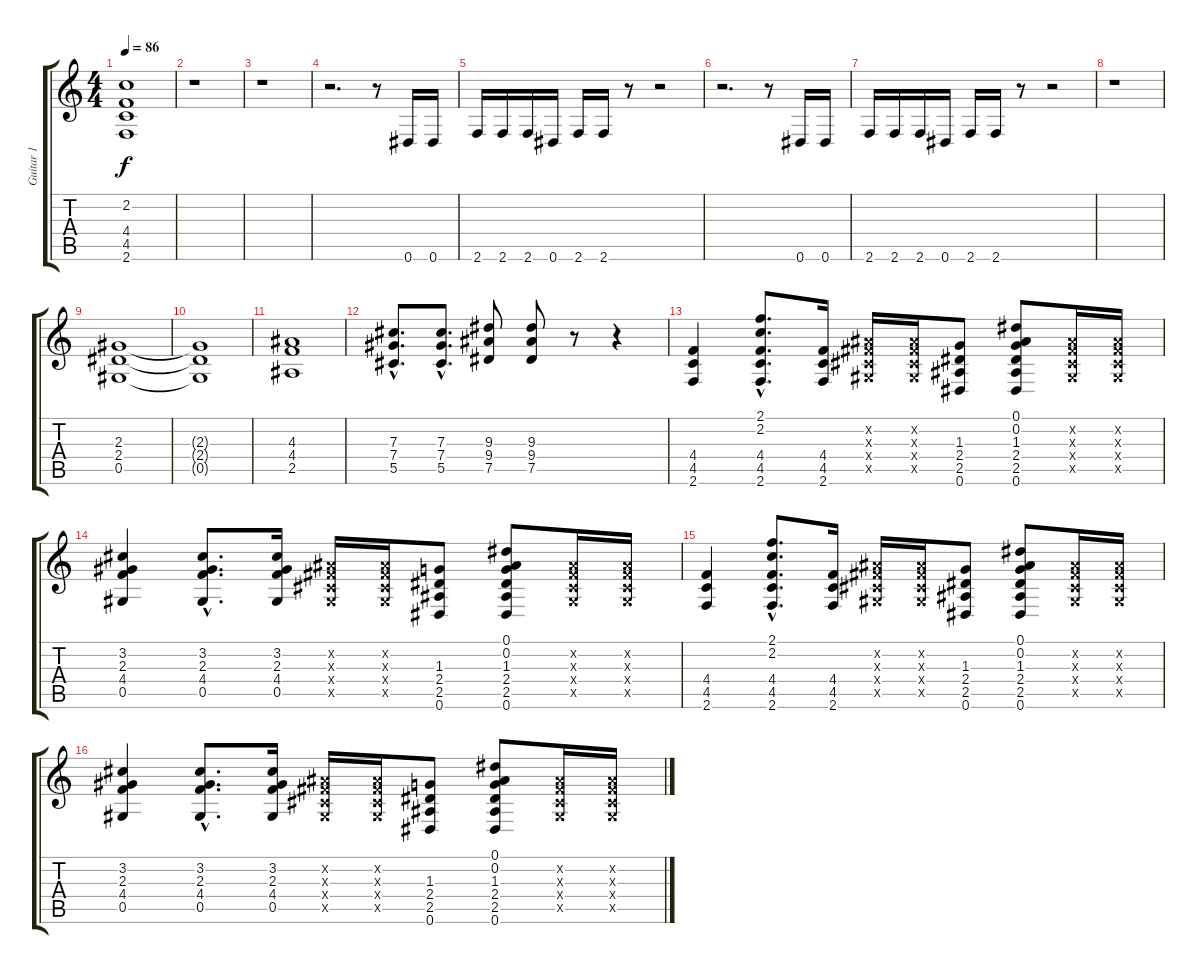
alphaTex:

\track ("Guitar 1" "Guitar 1") {instrument overdrivenguitar}
\staff {score tabs}
\tuning (Eb4 Bb3 Gb3 Db3 Ab2 Eb2) {hide}
\ts (4 4)
\tempo 86
\clef g2
\ks c
(2.2 4.4 4.5 2.6).1{dy f} |
r.1 |
r.1 |
r.2{d} r.8 0.6.16 0.6.16 |
2.6.16 2.6.16 2.6.16 0.6.16 2.6.16 2.6.16 r.8 r.2 |
r.2{d} r.8 0.6.16 0.6.16 |
2.6.16 2.6.16 2.6.16 0.6.16 2.6.16 2.6.16 r.8 r.2 |
r.1 |
(2.3 2.4 0.5).1 |
(2.3{t} 2.4{t} 0.5{t}).1 |
(4.3 4.4 2.5).1 |
(7.3{hac} 7.4{hac} 5.5{hac}).8{d} (7.3{hac} 7.4{hac} 5.5{hac}).8{d} (9.3 9.4 7.5).8 (9.3 9.4 7.5).8 r.8 r.4 |
(4.4 4.5 2.6).4 (2.1{hac} 2.2{hac} 4.4{hac} 4.5{hac} 2.6{hac}).8{d} (4.4 4.5 2.6).16 (0.2{x} 0.3{x} 0.4{x} 0.5{x}).16 (0.2{x} 0.3{x} 0.4{x} 0.5{x}).16 (1.3 2.4 2.5 0.6).8 (0.1 0.2 1.3 2.4 2.5 0.6).8 (0.2{x} 0.3{x} 0.4{x} 0.5{x}).16 (0.2{x} 0.3{x} 0.4{x} 0.5{x}).16 |
(3.2 2.3 4.4 0.5).4 (3.2{hac} 2.3{hac} 4.4{hac} 0.5{hac}).8{d} (3.2 2.3 4.4 0.5).16 (0.2{x} 0.3{x} 0.4{x} 0.5{x}).16 (0.2{x} 0.3{x} 0.4{x} 0.5{x}).16 (1.3 2.4 2.5 0.6).8 (0.1 0.2 1.3 2.4 2.5 0.6).8 (0.2{x} 0.3{x} 0.4{x} 0.5{x}).16 (0.2{x} 0.3{x} 0.4{x} 0.5{x}).16 |
(4.4 4.5 2.6).4 (2.1{hac} 2.2{hac} 4.4{hac} 4.5{hac} 2.6{hac}).8{d} (4.4 4.5 2.6).16 (0.2{x} 0.3{x} 0.4{x} 0.5{x}).16 (0.2{x} 0.3{x} 0.4{x} 0.5{x}).16 (1.3 2.4 2.5 0.6).8 (0.1 0.2 1.3 2.4 2.5 0.6).8 (0.2{x} 0.3{x} 0.4{x} 0.5{x}).16 (0.2{x} 0.3{x} 0.4{x} 0.5{x}).16 |
(3.2 2.3 4.4 0.5).4 (3.2{hac} 2.3{hac} 4.4{hac} 0.5{hac}).8{d} (3.2 2.3 4.4 0.5).16 (0.2{x} 0.3{x} 0.4{x} 0.5{x}).16 (0.2{x} 0.3{x} 0.4{x} 0.5{x}).16 (1.3 2.4 2.5 0.6).8 (0.1 0.2 1.3 2.4 2.5 0.6).8 (0.2{x} 0.3{x} 0.4{x} 0.5{x}).16 (0.2{x} 0.3{x} 0.4{x} 0.5{x}).16
